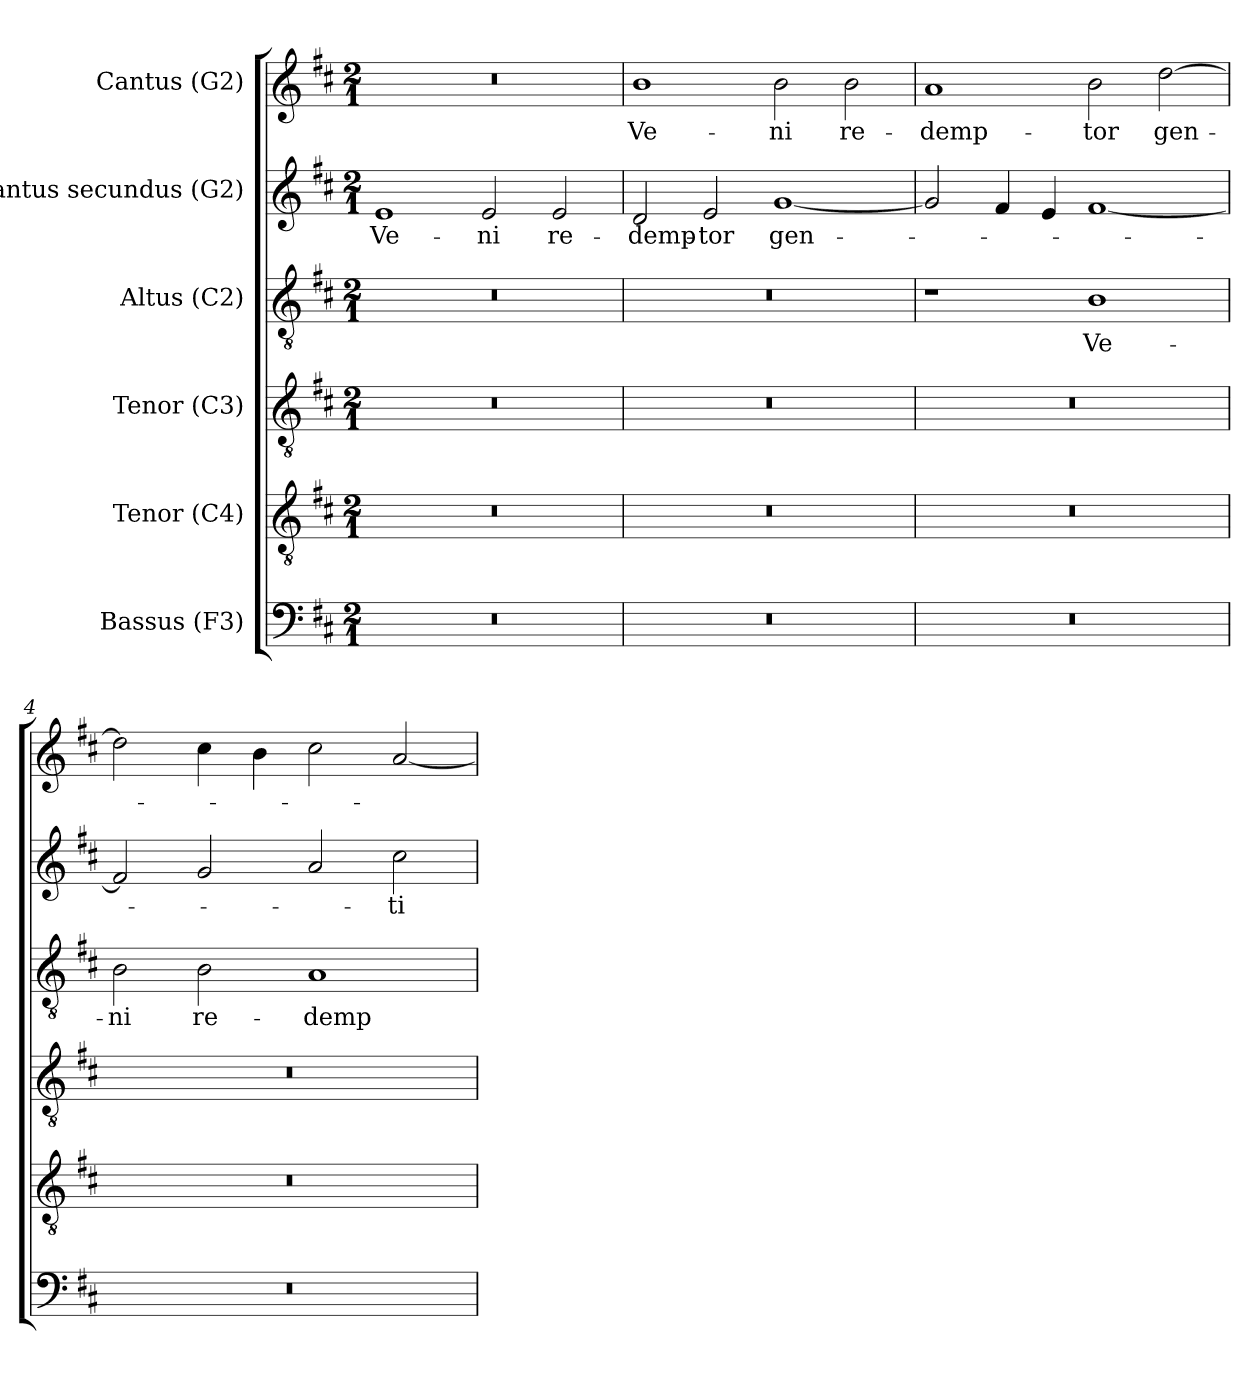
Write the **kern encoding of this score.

**kern	**kern	**kern	**kern	**text	**kern	**text	**kern	**text
*part6	*part5	*part4	*part3	*part3	*part2	*part2	*part1	*part1
*staff6	*staff5	*staff4	*staff3	*staff3	*staff2	*staff2	*staff1	*staff1
*I"Bassus (F3)	*I"Tenor (C4)	*I"Tenor (C3)	*I"Altus (C2)	*	*I"Cantus secundus (G2)	*	*I"Cantus (G2)	*
!!LO:PB:g=z
*clefF4	*clefGv2	*clefGv2	*clefGv2	*	*clefG2	*	*clefG2	*
*	*	*	*ITrd7c12	*	*	*	*	*
*k[f#c#]	*k[f#c#]	*k[f#c#]	*k[f#c#]	*	*k[f#c#]	*	*k[f#c#]	*
*D:	*D:	*D:	*D:	*	*D:	*	*D:	*
*M2/1	*M2/1	*M2/1	*M2/1	*	*M2/1	*	*M2/1	*
=1	=1	=1	=1	=1	=1	=1	=1	=1
!LO:N:vis=1	!LO:N:vis=1	!LO:N:vis=1	!LO:N:vis=1	!	!	!	!	!
!	!	!	!	!	!	!LO:LY:b:color=#000000	!LO:N:vis=1	!
0r	0r	0r	0r	.	1ei	Ve-	0r	.
!	!	!	!	!	!	!LO:LY:b:color=#000000	!	!
.	.	.	.	.	2ei/	-ni	.	.
!	!	!	!	!	!	!LO:LY:b:color=#000000	!	!
.	.	.	.	.	2ei/	re-	.	.
=2	=2	=2	=2	=2	=2	=2	=2	=2
!LO:N:vis=1	!LO:N:vis=1	!LO:N:vis=1	!LO:N:vis=1	!	!	!	!	!
!	!	!	!	!	!	!LO:LY:b:color=#000000	!	!
!	!	!	!	!	!	!	!	!LO:LY:b:color=#000000
0r	0r	0r	0r	.	2di/	-demp-	1bi	Ve-
!	!	!	!	!	!	!LO:LY:b:color=#000000	!	!
.	.	.	.	.	2ei/	-tor	.	.
!	!	!	!	!	!	!LO:LY:b:color=#000000	!	!
!	!	!	!	!	!	!	!	!LO:LY:b:color=#000000
.	.	.	.	.	[1gi	gen-	2bi\	-ni
!	!	!	!	!	!	!	!	!LO:LY:b:color=#000000
.	.	.	.	.	.	.	2bi\	re-
=3	=3	=3	=3	=3	=3	=3	=3	=3
!LO:N:vis=1	!LO:N:vis=1	!LO:N:vis=1	!	!	!	!	!	!
!	!	!	!	!	!	!	!	!LO:LY:b:color=#000000
0r	0r	0r	1r	.	2gi/]	.	1ai	-demp-
.	.	.	.	.	4f#i/	.	.	.
.	.	.	.	.	4ei/	.	.	.
!	!	!	!	!LO:LY:b:color=#000000	!	!	!	!
!	!	!	!	!	!	!	!	!LO:LY:b:color=#000000
.	.	.	1BBi	Ve-	[1f#i	.	2bi\	-tor
!	!	!	!	!	!	!	!	!LO:LY:b:color=#000000
.	.	.	.	.	.	.	[2ddi\	gen-
=4	=4	=4	=4	=4	=4	=4	=4	=4
!LO:N:vis=1	!LO:N:vis=1	!LO:N:vis=1	!	!	!	!	!	!
!	!	!	!	!LO:LY:b:color=#000000	!	!	!	!
0r	0r	0r	2BBi\	-ni	2f#i/]	.	2ddi\]	.
!	!	!	!	!LO:LY:b:color=#000000	!	!	!	!
.	.	.	2BBi\	re-	2gi/	.	4cc#i\	.
.	.	.	.	.	.	.	4bi\	.
!	!	!	!	!LO:LY:b:color=#000000	!	!	!	!
.	.	.	1AAi	-demp-	2ai/	.	2cc#i\	.
!	!	!	!	!	!	!LO:LY:b:color=#000000	!	!
.	.	.	.	.	2cc#i\	-ti-	[2ai/	.
=	=	=	=	=	=	=	=	=
*-	*-	*-	*-	*-	*-	*-	*-	*-
